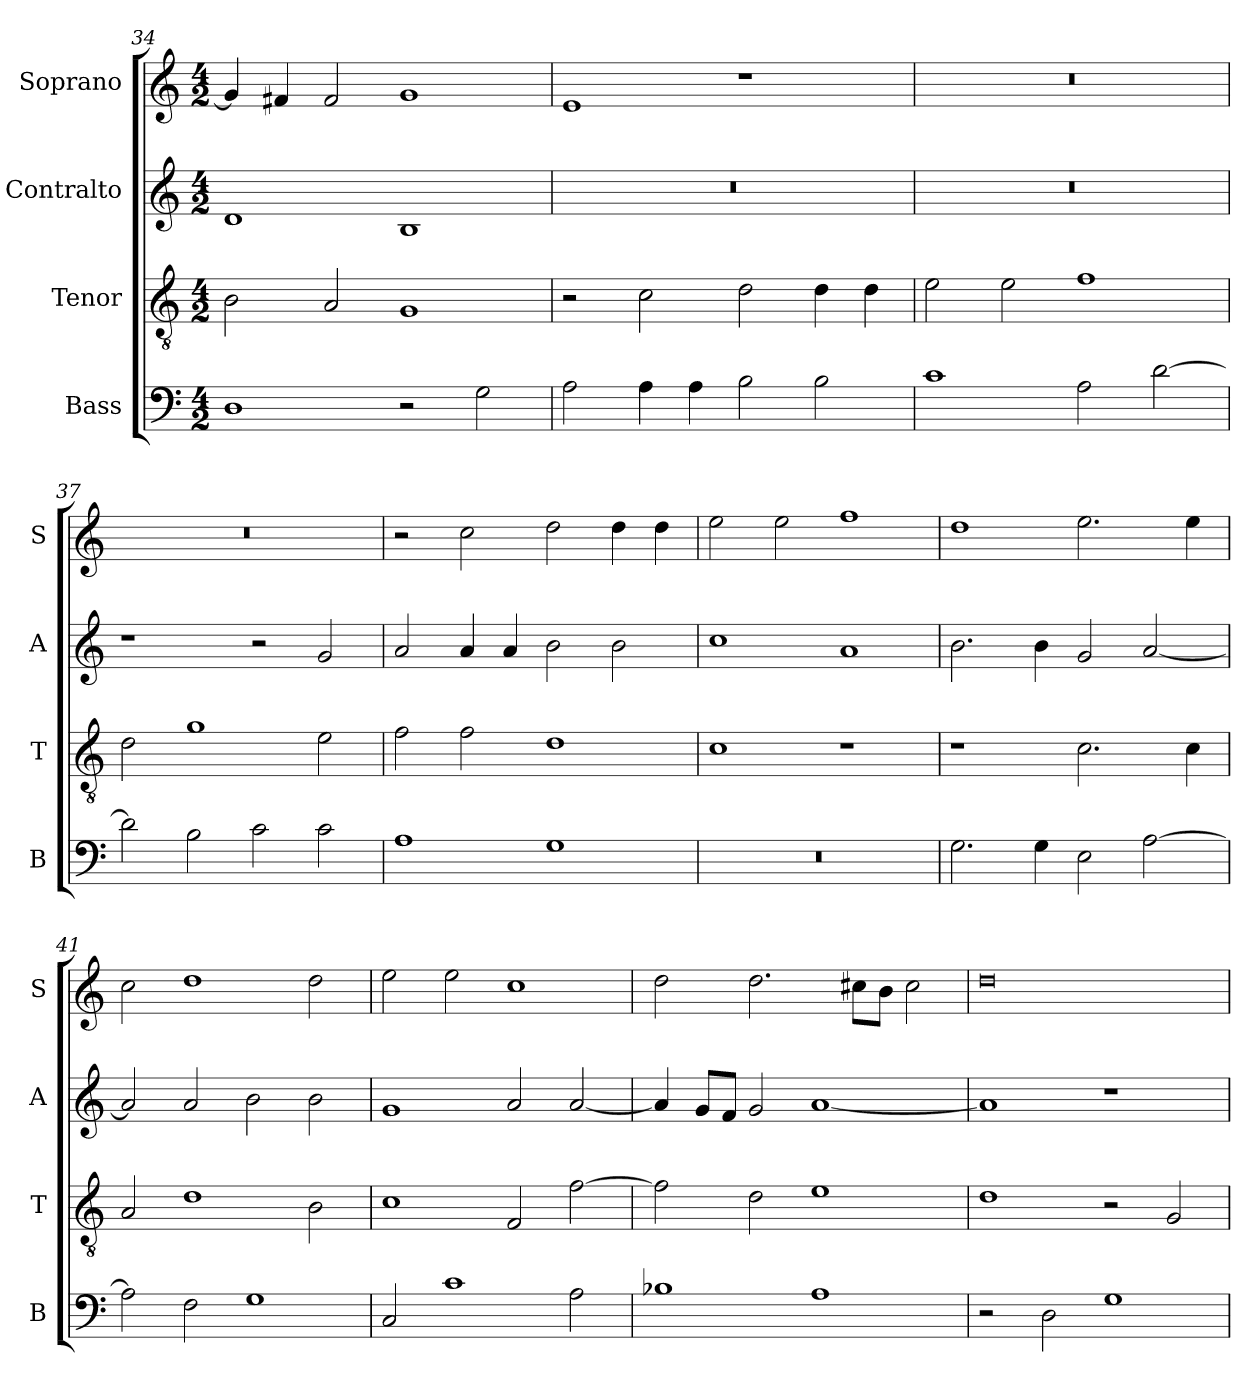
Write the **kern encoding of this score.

**kern	**kern	**kern	**kern
*part4	*part3	*part2	*part1
*staff4	*staff3	*staff2	*staff1
*I"Bass	*I"Tenor	*I"Contralto	*I"Soprano
*I'B	*I'T	*I'A	*I'S
*clefF4	*clefGv2	*clefG2	*clefG2
*k[]	*k[]	*k[]	*k[]
*G:mix	*G:mix	*G:mix	*G:mix
*M4/2	*M4/2	*M4/2	*M4/2
=34	=34	=34	=34
1D	2B	1d	4g]
.	.	.	4f#X
.	2A	.	2f#
2r	1G	1B	1g
2G	.	.	.
=35	=35	=35	=35
2A	2r	0r	1e
4A	2c	.	.
4A	.	.	.
2B	2d	.	1r
2B	4d	.	.
.	4d	.	.
=36	=36	=36	=36
1c	2e	0r	0r
.	2e	.	.
2A	1f	.	.
[2d	.	.	.
=37	=37	=37	=37
2d]	2d	1r	0r
2B	1g	.	.
2c	.	2r	.
2c	2e	2g	.
=38	=38	=38	=38
1A	2f	2a	2r
.	2f	4a	2cc
.	.	4a	.
1G	1d	2b	2dd
.	.	2b	4dd
.	.	.	4dd
=39	=39	=39	=39
0r	1c	1cc	2ee
.	.	.	2ee
.	1r	1a	1ff
=40	=40	=40	=40
2.G	1r	2.b	1dd
4G	.	4b	.
2E	2.c	2g	2.ee
[2A	.	[2a	.
.	4c	.	4ee
=41	=41	=41	=41
2A]	2A	2a]	2cc
2F	1d	2a	1dd
1G	.	2b	.
.	2B	2b	2dd
=42	=42	=42	=42
2C	1c	1g	2ee
1c	.	.	2ee
.	2F	2a	1cc
2A	[2f	[2a	.
=43	=43	=43	=43
1B-X	2f]	4a]	2dd
.	.	8g/L	.
.	.	8f/J	.
.	2d	2g	2.dd
1A	1e	[1a	.
.	.	.	8cc#X\L
.	.	.	8b\J
.	.	.	2cc#
=44	=44	=44	=44
2r	1d	1a]	0dd
2D	.	.	.
1G	2r	1r	.
.	2G	.	.
=	=	=	=
*-	*-	*-	*-
